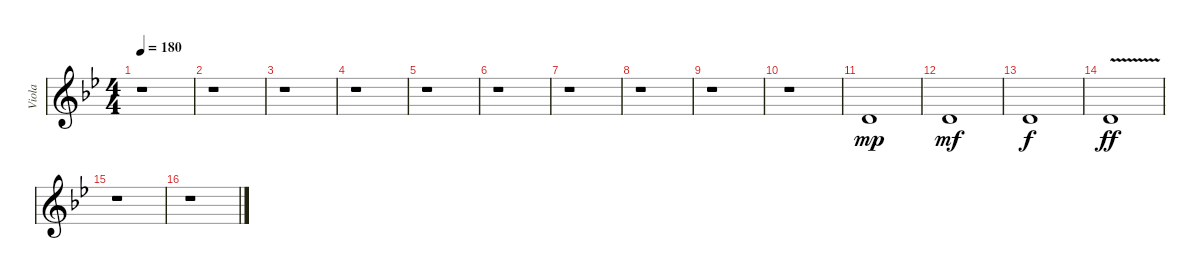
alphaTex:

\track ("Viola" "Viola") {instrument viola}
\staff {score}
\tuning (A4 D4 G3 C3) {hide}
\ts (4 4)
\tempo 180
\clef g2
\ks bb
r.1{dy f} |
r.1 |
r.1 |
r.1 |
r.1 |
r.1 |
r.1 |
r.1 |
r.1 |
r.1 |
0.2.1{dy mp} |
0.2.1{dy mf} |
0.2.1{dy f} |
0.2{v}.1{dy ff} |
r.1 |
r.1
